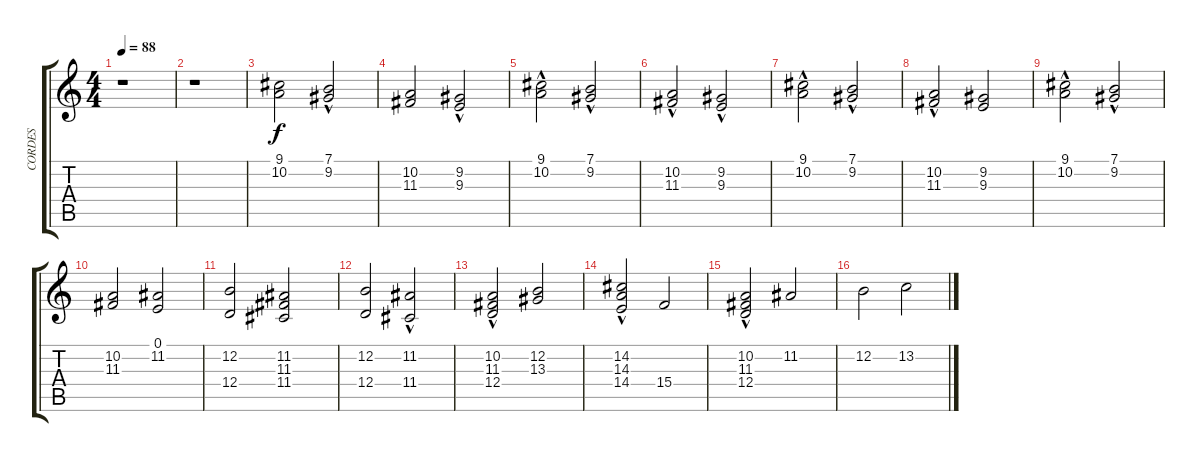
\track ("CORDES" "CORDES") {instrument stringensemble1}
\staff {score tabs}
\tuning (E4 B3 G3 D3 A2 E2) {hide}
\ts (4 4)
\tempo 88
\clef g2
\ks c
r.1{dy f} |
r.1 |
(9.1 10.2).2 (7.1 9.2{hac}).2 |
(10.2 11.3).2 (9.2{hac} 9.3).2 |
(9.1{hac} 10.2).2 (7.1 9.2{hac}).2 |
(10.2 11.3{hac}).2 (9.2{hac} 9.3).2 |
(9.1 10.2{hac}).2 (7.1 9.2{hac}).2 |
(10.2 11.3{hac}).2 (9.2 9.3).2 |
(9.1 10.2{hac}).2 (7.1 9.2{hac}).2 |
(10.2 11.3).2 (0.1 11.2).2 |
(12.2 12.4).2 (11.2 11.3 11.4).2 |
(12.2 12.4).2 (11.2{hac} 11.4).2 |
(10.2{hac} 11.3{hac} 12.4{hac}).2 (12.2 13.3).2 |
(14.2{hac} 14.3{hac} 14.4{hac}).2 15.4.2 |
(10.2{hac} 11.3 12.4).2 11.2.2 |
12.2.2 13.2.2
